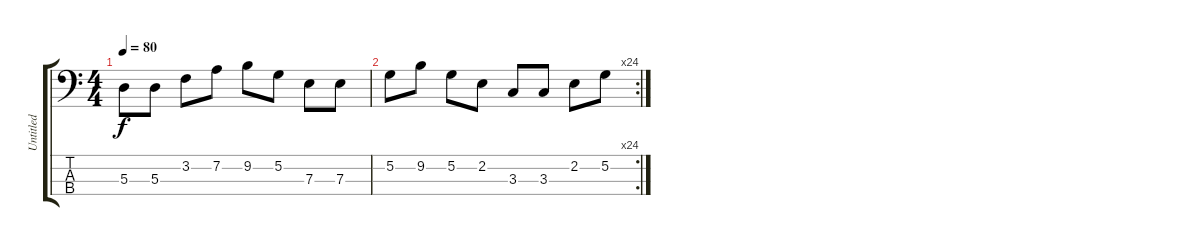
\track ("Untitled" "Untitled") {instrument electricbassfinger}
\staff {score tabs}
\tuning (G2 D2 A1 E1) {hide}
\ts (4 4)
\tempo 80
\clef f4
\ks c
5.3.8{dy f} 5.3.8 3.2.8 7.2.8 9.2.8 5.2.8 7.3.8 7.3.8 |
\rc 24
5.2.8 9.2.8 5.2.8 2.2.8 3.3.8 3.3.8 2.2.8 5.2.8
